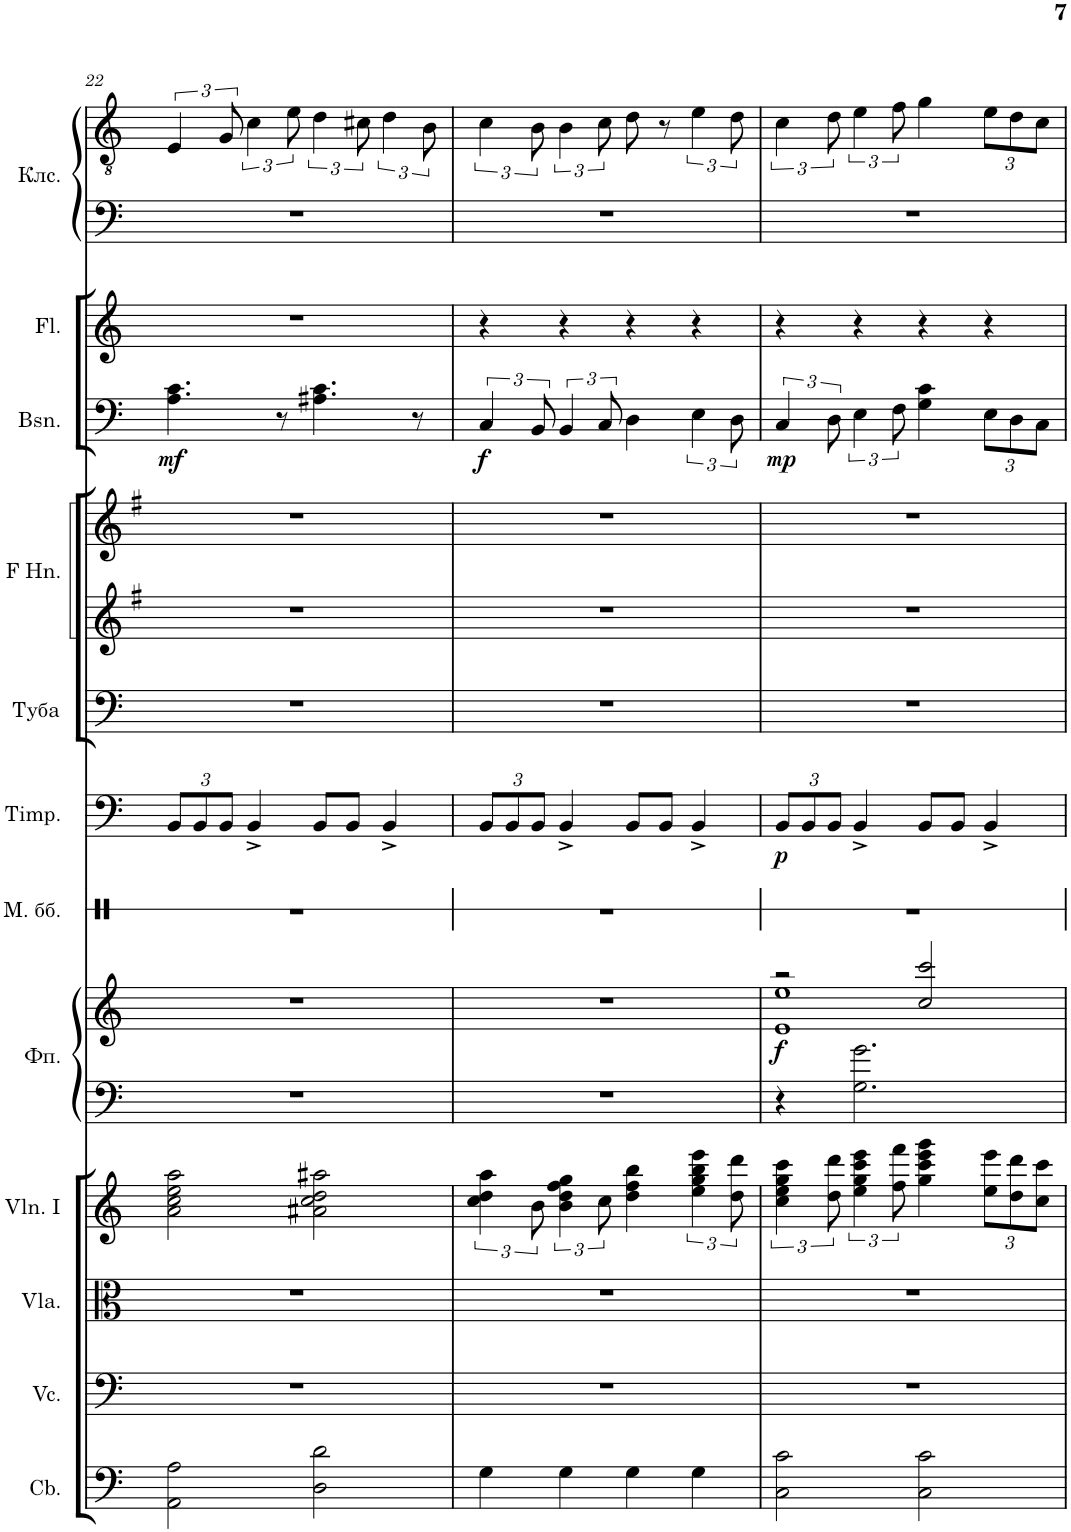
**kern	**kern	**kern	**kern	**kern	**kern	**dynam	**kern	**kern	**dynam	**kern	**kern	**kern	**kern	**dynam	**kern	**kern	**kern
*part12	*part11	*part10	*part9	*part8	*part8	*part8	*part7	*part6	*part6	*part5	*part4	*part4	*part3	*part3	*part2	*part1	*part1
*staff15	*staff14	*staff13	*staff12	*staff11	*staff10	*staff10/11	*staff9	*staff8	*staff8	*staff7	*staff6	*staff5	*staff4	*staff4	*staff3	*staff2	*staff1
*I"Contrabasses	*I"Violoncellos	*I"Violas	*I"Violins I	*I"Фортепиано	*	*	*I"Малый барабан	*I"Timpani	*	*I"Туба	*I"Horns in F	*	*I"Bassoons	*	*I"Flutes	*I"Клавесин	*
*I'Cb.	*I'Vc.	*I'Vla.	*I'Vln. I	*	*	*	*	*I'Timp.	*	*	*	*	*I'Bsn.	*	*I'Fl.	*	*
!!LO:PB:g=z
*clefF4	*clefF4	*clefC3	*clefG2	*clefF4	*clefG2	*	*clefX	*clefF4	*	*clefF4	*clefG2	*clefG2	*clefF4	*	*clefG2	*clefF4	*clefGv2
*Trd7c12	*	*	*	*	*	*	*	*	*	*	*Trd4c7	*Trd4c7	*	*	*	*	*
*k[]	*k[]	*k[]	*k[]	*k[]	*k[]	*	*k[]	*k[]	*	*k[]	*k[f#]	*k[f#]	*k[]	*	*k[]	*k[]	*k[]
*M4/4	*M4/4	*M4/4	*M4/4	*M4/4	*M4/4	*	*M4/4	*M4/4	*	*M4/4	*M4/4	*M4/4	*M4/4	*	*M4/4	*M4/4	*M4/4
*	*	*	*	*	*	*	*	*Xbrackettup	*	*	*	*	*	*	*	*	*
=22	=22	=22	=22	=22	=22	=22	=22	=22	=22	=22	=22	=22	=22	=22	=22	=22	=22
!	!	!	!	!	!	!	!	!	!	!	!	!	!	!LO:DY:b	!	!	!
2AA\ 2A\	1r	1r	2a\ 2cc\ 2ee\ 2aa\	1r	1r	.	1r	12BB/L	.	1r	1r	1r	4.A\ 4.c\	mf	1r	1r	6E/
.	.	.	.	.	.	.	.	12BB/	.	.	.	.	.	.	.	.	.
.	.	.	.	.	.	.	.	12BB/J	.	.	.	.	.	.	.	.	12G/
.	.	.	.	.	.	.	.	4BB^/	.	.	.	.	.	.	.	.	6c\
.	.	.	.	.	.	.	.	.	.	.	.	.	8r	.	.	.	.
.	.	.	.	.	.	.	.	.	.	.	.	.	.	.	.	.	12e\
2D\ 2d\	.	.	2a#X\ 2cc\ 2dd\ 2aa#X\	.	.	.	.	8BB/L	.	.	.	.	4.A#X\ 4.c\	.	.	.	6d\
.	.	.	.	.	.	.	.	8BB/J	.	.	.	.	.	.	.	.	.
.	.	.	.	.	.	.	.	.	.	.	.	.	.	.	.	.	12c#X\
.	.	.	.	.	.	.	.	4BB^/	.	.	.	.	.	.	.	.	6d\
.	.	.	.	.	.	.	.	.	.	.	.	.	8r	.	.	.	.
.	.	.	.	.	.	.	.	.	.	.	.	.	.	.	.	.	12B\
=23	=23	=23	=23	=23	=23	=23	=23	=23	=23	=23	=23	=23	=23	=23	=23	=23	=23
!	!	!	!	!	!	!	!	!	!	!	!	!	!	!LO:DY:b	!	!	!
4G\	1r	1r	6cc\ 6dd\ 6aa\	1r	1r	.	1r	12BB/L	.	1r	1r	1r	6C/	f	4r	1r	6c\
.	.	.	.	.	.	.	.	12BB/	.	.	.	.	.	.	.	.	.
.	.	.	12b\	.	.	.	.	12BB/J	.	.	.	.	12BB/	.	.	.	12B\
4G\	.	.	6b\ 6dd\ 6ff\ 6gg\	.	.	.	.	4BB^/	.	.	.	.	6BB/	.	4r	.	6B\
.	.	.	12cc\	.	.	.	.	.	.	.	.	.	12C/	.	.	.	12c\
4G\	.	.	4dd\ 4ff\ 4bb\	.	.	.	.	8BB/L	.	.	.	.	4D\	.	4r	.	8d\
.	.	.	.	.	.	.	.	8BB/J	.	.	.	.	.	.	.	.	8r
4G\	.	.	6ee\ 6gg\ 6bb\ 6eee\	.	.	.	.	4BB^/	.	.	.	.	6E\	.	4r	.	6e\
.	.	.	12dd\ 12ddd\	.	.	.	.	.	.	.	.	.	12D\	.	.	.	12d\
=24	=24	=24	=24	=24	=24	=24	=24	=24	=24	=24	=24	=24	=24	=24	=24	=24	=24
*	*	*	*	*	*^	*	*	*	*	*	*	*	*	*	*	*	*
!	!	!	!	!	!	!	!LO:DY:b	!	!	!LO:DY:b	!	!	!	!	!LO:DY:b	!	!	!
2C\ 2c\	1r	1r	6cc\ 6ee\ 6gg\ 6ccc\	4r	2r	1e 1ee	f	1r	12BB/L	p	1r	1r	1r	6C/	mp	4r	1r	6c\
.	.	.	.	.	.	.	.	.	12BB/	.	.	.	.	.	.	.	.	.
.	.	.	12dd\ 12ddd\	.	.	.	.	.	12BB/J	.	.	.	.	12D\	.	.	.	12d\
.	.	.	6ee\ 6gg\ 6ccc\ 6eee\	2.G\ 2.g\	.	.	.	.	4BB^/	.	.	.	.	6E\	.	4r	.	6e\
.	.	.	12ff\ 12fff\	.	.	.	.	.	.	.	.	.	.	12F\	.	.	.	12f\
2C\ 2c\	.	.	4gg\ 4ccc\ 4eee\ 4ggg\	.	2cc/ 2ccc/	.	.	.	8BB/L	.	.	.	.	4G\ 4c\	.	4r	.	4g\
.	.	.	.	.	.	.	.	.	8BB/J	.	.	.	.	.	.	.	.	.
*	*	*	*Xbrackettup	*	*	*	*	*	*	*	*	*	*	*Xbrackettup	*	*	*	*Xbrackettup
.	.	.	12ee\ 12eee\L	.	.	.	.	.	4BB^/	.	.	.	.	12E\L	.	4r	.	12e\L
.	.	.	12dd\ 12ddd\	.	.	.	.	.	.	.	.	.	.	12D\	.	.	.	12d\
.	.	.	12cc\ 12ccc\J	.	.	.	.	.	.	.	.	.	.	12C\J	.	.	.	12c\J
*	*	*	*	*	*v	*v	*	*	*	*	*	*	*	*	*	*	*	*
=	=	=	=	=	=	=	=	=	=	=	=	=	=	=	=	=	=
*-	*-	*-	*-	*-	*-	*-	*-	*-	*-	*-	*-	*-	*-	*-	*-	*-	*-
